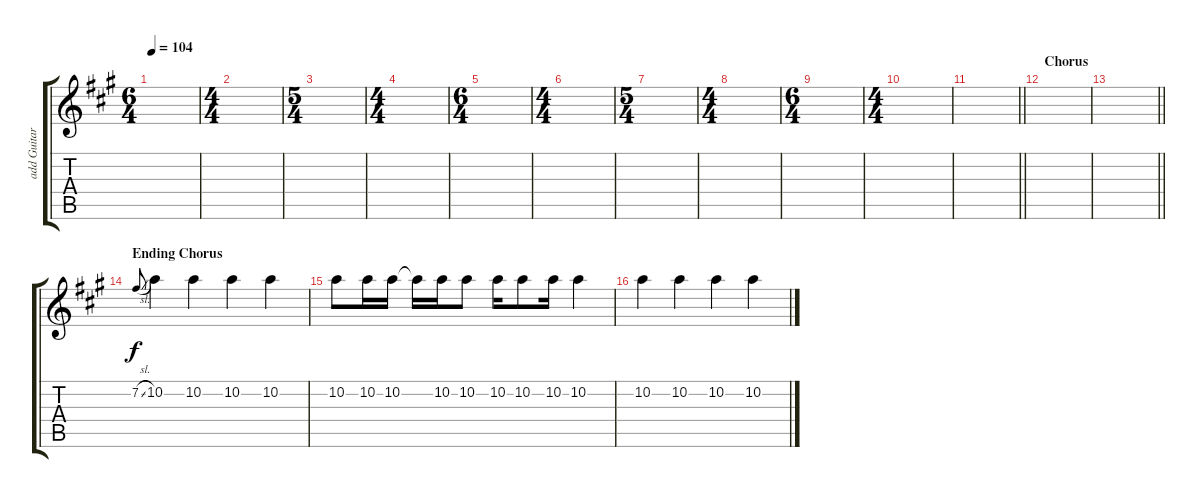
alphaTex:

\track ("add Guitar" "add Guitar") {instrument distortionguitar}
\staff {score tabs}
\tuning (E4 B3 G3 D3 A2 E2) {hide}
\ts (6 4)
\tempo 104
\clef g2
\ks a
|
\ts (4 4)
|
\ts (5 4)
|
\ts (4 4)
|
\ts (6 4)
|
\ts (4 4)
|
\ts (5 4)
|
\ts (4 4)
|
\ts (6 4)
|
\ts (4 4)
|
\barLineRight lightlight
|
\section ("" "Chorus")
|
\barLineRight lightlight
|
\section ("" "Ending Chorus")
7.2{sl}.8{gr onbeat} 10.2.4 10.2.4 10.2.4 10.2.4 |
10.2.8 10.2.16 10.2.16 10.2{t}.16 10.2.16 10.2.8 10.2.16 10.2.8 10.2.16 10.2.4 |
10.2.4 10.2.4 10.2.4 10.2.4
